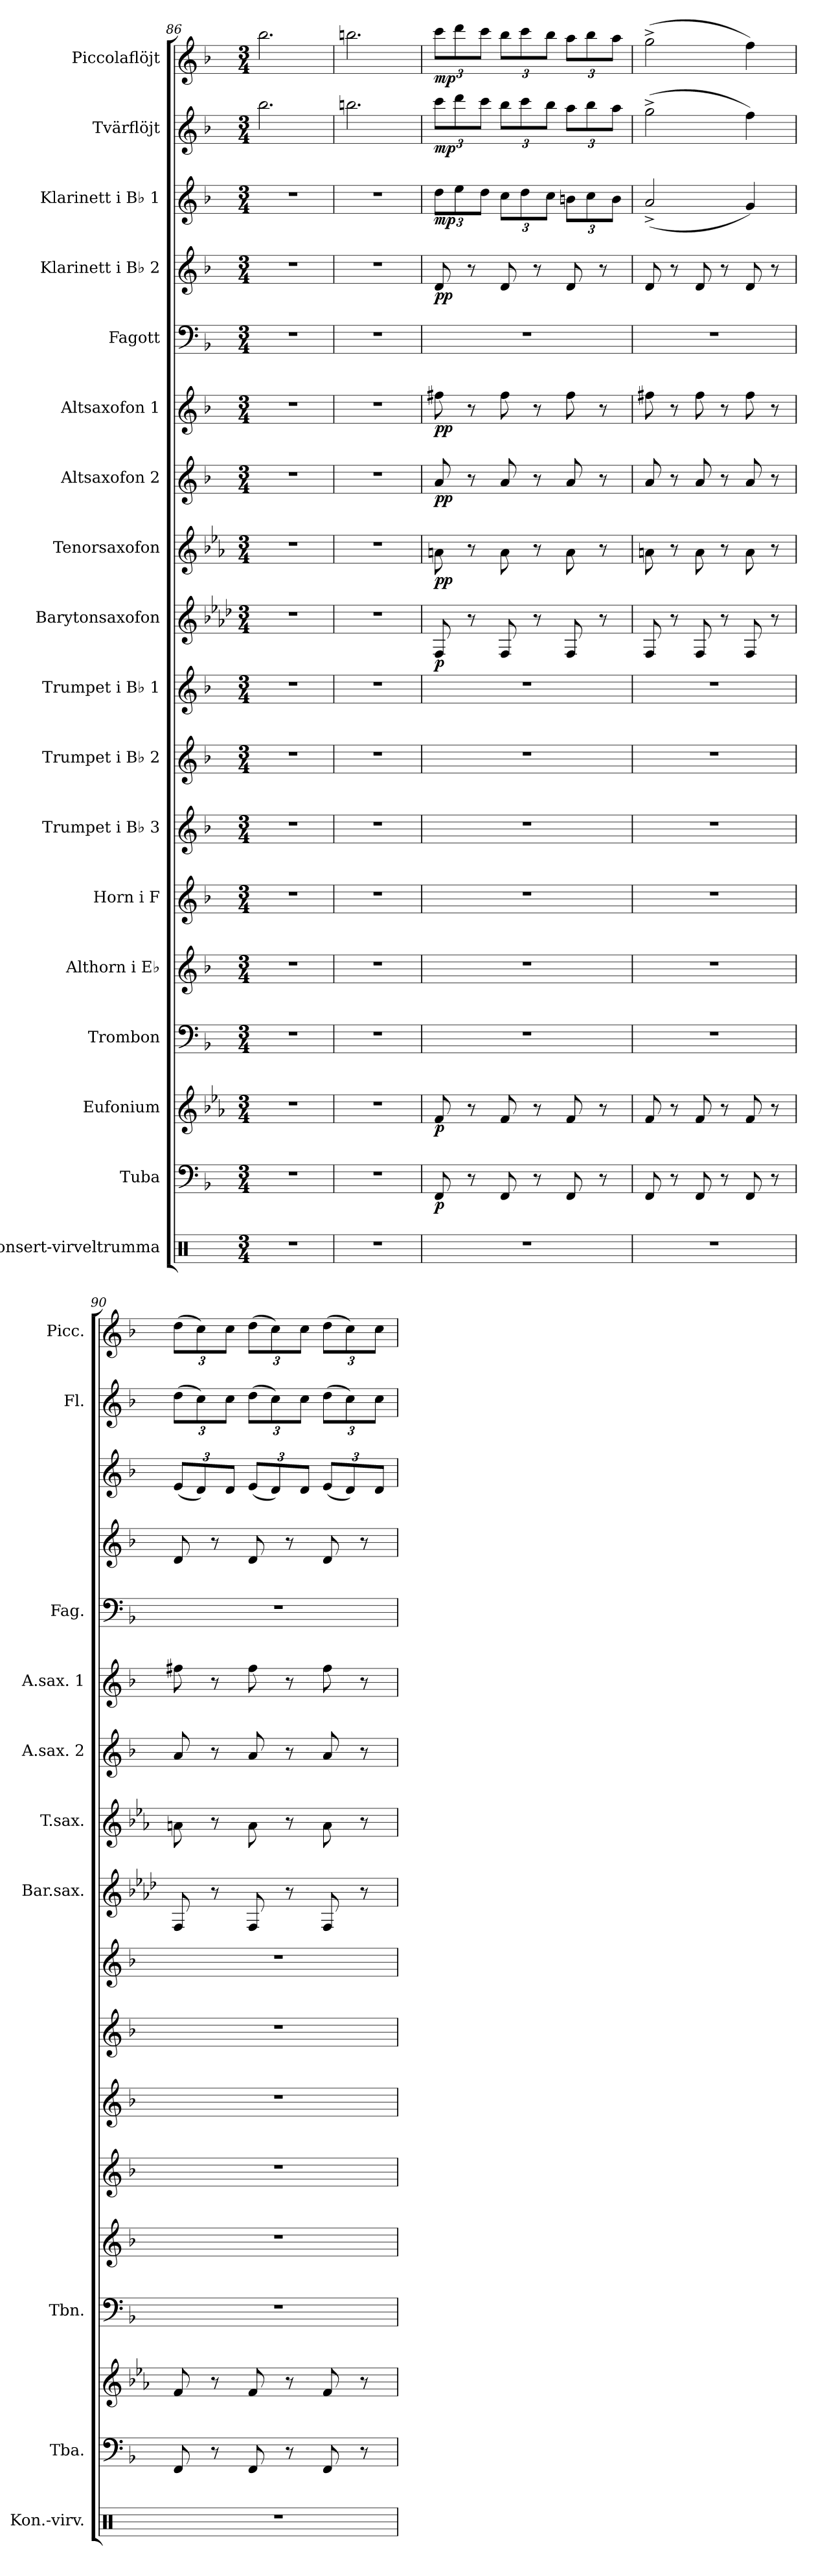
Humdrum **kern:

**kern	**kern	**dynam	**kern	**dynam	**kern	**kern	**kern	**kern	**kern	**kern	**kern	**dynam	**kern	**dynam	**kern	**dynam	**kern	**dynam	**kern	**kern	**dynam	**kern	**dynam	**kern	**dynam	**kern	**dynam
*part18	*part17	*part17	*part16	*part16	*part15	*part14	*part13	*part12	*part11	*part10	*part9	*part9	*part8	*part8	*part7	*part7	*part6	*part6	*part5	*part4	*part4	*part3	*part3	*part2	*part2	*part1	*part1
*staff18	*staff17	*staff17	*staff16	*staff16	*staff15	*staff14	*staff13	*staff12	*staff11	*staff10	*staff9	*staff9	*staff8	*staff8	*staff7	*staff7	*staff6	*staff6	*staff5	*staff4	*staff4	*staff3	*staff3	*staff2	*staff2	*staff1	*staff1
*I"Konsert-virveltrumma	*I"Tuba	*	*I"Eufonium	*	*I"Trombon	*I"Althorn i E♭	*I"Horn i F	*I"Trumpet i B♭ 3	*I"Trumpet i B♭ 2	*I"Trumpet i B♭ 1	*I"Barytonsaxofon	*	*I"Tenorsaxofon	*	*I"Altsaxofon 2	*	*I"Altsaxofon 1	*	*I"Fagott	*I"Klarinett i B♭ 2	*	*I"Klarinett i B♭ 1	*	*I"Tvärflöjt	*	*I"Piccolaflöjt	*
*I'Kon.-virv.	*I'Tba.	*	*	*	*I'Tbn.	*	*	*	*	*	*I'Bar.sax.	*	*I'T.sax.	*	*I'A.sax. 2	*	*I'A.sax. 1	*	*I'Fag.	*	*	*	*	*I'Fl.	*	*I'Picc.	*
*clefX	*clefF4	*	*clefG2	*	*clefF4	*clefG2	*clefG2	*clefG2	*clefG2	*clefG2	*clefG2	*	*clefG2	*	*clefG2	*	*clefG2	*	*clefF4	*clefG2	*	*clefG2	*	*clefG2	*	*clefG2	*
*	*	*	*ITrd8c14	*	*	*ITrd5c9	*ITrd4c7	*ITrd1c2	*ITrd1c2	*ITrd1c2	*ITrd12c21	*	*ITrd8c14	*	*ITrd5c9	*	*ITrd5c9	*	*	*ITrd1c2	*	*ITrd1c2	*	*	*	*ITrd-7c-12	*
*k[]	*k[b-]	*	*k[b-e-a-]	*	*k[b-]	*k[b-e-a-d-]	*k[b-e-]	*k[b-e-a-]	*k[b-e-a-]	*k[b-e-a-]	*k[b-e-a-d-]	*	*k[b-e-a-]	*	*k[b-e-a-d-]	*	*k[b-e-a-d-]	*	*k[b-]	*k[b-e-a-]	*	*k[b-e-a-]	*	*k[b-]	*	*k[b-]	*
*M3/4	*M3/4	*	*M3/4	*	*M3/4	*M3/4	*M3/4	*M3/4	*M3/4	*M3/4	*M3/4	*	*M3/4	*	*M3/4	*	*M3/4	*	*M3/4	*M3/4	*	*M3/4	*	*M3/4	*	*M3/4	*
=86	=86	=86	=86	=86	=86	=86	=86	=86	=86	=86	=86	=86	=86	=86	=86	=86	=86	=86	=86	=86	=86	=86	=86	=86	=86	=86	=86
2.r	2.r	.	2.r	.	2.r	2.r	2.r	2.r	2.r	2.r	2.r	.	2.r	.	2.r	.	2.r	.	2.r	2.r	.	2.r	.	2.bb-\	.	2.bbb-\	.
=87	=87	=87	=87	=87	=87	=87	=87	=87	=87	=87	=87	=87	=87	=87	=87	=87	=87	=87	=87	=87	=87	=87	=87	=87	=87	=87	=87
2.r	2.r	.	2.r	.	2.r	2.r	2.r	2.r	2.r	2.r	2.r	.	2.r	.	2.r	.	2.r	.	2.r	2.r	.	2.r	.	2.bbn\	.	2.bbbn\	.
=88	=88	=88	=88	=88	=88	=88	=88	=88	=88	=88	=88	=88	=88	=88	=88	=88	=88	=88	=88	=88	=88	=88	=88	=88	=88	=88	=88
*	*	*	*	*	*	*	*	*	*	*	*	*	*	*	*	*	*	*	*	*	*	*Xbrackettup	*	*Xbrackettup	*	*Xbrackettup	*
!	!	!LO:DY:b	!	!LO:DY:b	!	!	!	!	!	!	!	!LO:DY:b	!	!LO:DY:b	!	!	!	!	!	!	!	!	!	!	!	!	!
!	!	!	!	!	!	!	!	!	!	!	!	!	!	!LO:DY:n=1:b	!	!LO:DY:b	!	!	!	!	!	!	!	!	!	!	!
!	!	!	!	!	!	!	!	!	!	!	!	!	!	!	!	!LO:DY:n=1:b	!	!LO:DY:b	!	!	!	!	!	!	!	!	!
!	!	!	!	!	!	!	!	!	!	!	!	!	!	!	!	!	!	!LO:DY:n=1:b	!	!	!LO:DY:b	!	!	!	!	!	!
!	!	!	!	!	!	!	!	!	!	!	!	!	!	!	!	!	!	!	!	!	!LO:DY:n=1:b	!	!LO:DY:b	!	!LO:DY:b	!	!LO:DY:b
2.r	8FF/	p	8F/	p	2.r	2.r	2.r	2.r	2.r	2.r	8FF/	p	8An\	p p	8c/	p p	8an\	p p	2.r	8c/	p p	12cc\L	mp	12ccc\L	mp	12cccc\L	mp
.	.	.	.	.	.	.	.	.	.	.	.	.	.	.	.	.	.	.	.	.	.	12dd\	.	12ddd\	.	12dddd\	.
.	8r	.	8r	.	.	.	.	.	.	.	8r	.	8r	.	8r	.	8r	.	.	8r	.	.	.	.	.	.	.
.	.	.	.	.	.	.	.	.	.	.	.	.	.	.	.	.	.	.	.	.	.	12cc\J	.	12ccc\J	.	12cccc\J	.
.	8FF/	.	8F/	.	.	.	.	.	.	.	8FF/	.	8A\	.	8c/	.	8a\	.	.	8c/	.	12b-\L	.	12bb-\L	.	12bbb-\L	.
.	.	.	.	.	.	.	.	.	.	.	.	.	.	.	.	.	.	.	.	.	.	12cc\	.	12ccc\	.	12cccc\	.
.	8r	.	8r	.	.	.	.	.	.	.	8r	.	8r	.	8r	.	8r	.	.	8r	.	.	.	.	.	.	.
.	.	.	.	.	.	.	.	.	.	.	.	.	.	.	.	.	.	.	.	.	.	12b-\J	.	12bb-\J	.	12bbb-\J	.
.	8FF/	.	8F/	.	.	.	.	.	.	.	8FF/	.	8A\	.	8c/	.	8a\	.	.	8c/	.	12an\L	.	12aa\L	.	12aaa\L	.
.	.	.	.	.	.	.	.	.	.	.	.	.	.	.	.	.	.	.	.	.	.	12b-\	.	12bb-\	.	12bbb-\	.
.	8r	.	8r	.	.	.	.	.	.	.	8r	.	8r	.	8r	.	8r	.	.	8r	.	.	.	.	.	.	.
.	.	.	.	.	.	.	.	.	.	.	.	.	.	.	.	.	.	.	.	.	.	12a\J	.	12aa\J	.	12aaa\J	.
=89	=89	=89	=89	=89	=89	=89	=89	=89	=89	=89	=89	=89	=89	=89	=89	=89	=89	=89	=89	=89	=89	=89	=89	=89	=89	=89	=89
2.r	8FF/	.	8F/	.	2.r	2.r	2.r	2.r	2.r	2.r	8FF/	.	8An\	.	8c/	.	8an\	.	2.r	8c/	.	(<2g^/	.	(>2gg^\	.	(>2ggg^\	.
.	8r	.	8r	.	.	.	.	.	.	.	8r	.	8r	.	8r	.	8r	.	.	8r	.	.	.	.	.	.	.
.	8FF/	.	8F/	.	.	.	.	.	.	.	8FF/	.	8A\	.	8c/	.	8a\	.	.	8c/	.	.	.	.	.	.	.
.	8r	.	8r	.	.	.	.	.	.	.	8r	.	8r	.	8r	.	8r	.	.	8r	.	.	.	.	.	.	.
.	8FF/	.	8F/	.	.	.	.	.	.	.	8FF/	.	8A\	.	8c/	.	8a\	.	.	8c/	.	4f/)	.	4ff\)	.	4fff\)	.
.	8r	.	8r	.	.	.	.	.	.	.	8r	.	8r	.	8r	.	8r	.	.	8r	.	.	.	.	.	.	.
=90	=90	=90	=90	=90	=90	=90	=90	=90	=90	=90	=90	=90	=90	=90	=90	=90	=90	=90	=90	=90	=90	=90	=90	=90	=90	=90	=90
2.r	8FF/	.	8F/	.	2.r	2.r	2.r	2.r	2.r	2.r	8FF/	.	8An\	.	8c/	.	8an\	.	2.r	8c/	.	(<12d/L	.	(>12dd\L	.	(>12ddd\L	.
.	.	.	.	.	.	.	.	.	.	.	.	.	.	.	.	.	.	.	.	.	.	12c/)	.	12cc\)	.	12ccc\)	.
.	8r	.	8r	.	.	.	.	.	.	.	8r	.	8r	.	8r	.	8r	.	.	8r	.	.	.	.	.	.	.
.	.	.	.	.	.	.	.	.	.	.	.	.	.	.	.	.	.	.	.	.	.	12c/J	.	12cc\J	.	12ccc\J	.
.	8FF/	.	8F/	.	.	.	.	.	.	.	8FF/	.	8A\	.	8c/	.	8a\	.	.	8c/	.	(<12d/L	.	(>12dd\L	.	(>12ddd\L	.
.	.	.	.	.	.	.	.	.	.	.	.	.	.	.	.	.	.	.	.	.	.	12c/)	.	12cc\)	.	12ccc\)	.
.	8r	.	8r	.	.	.	.	.	.	.	8r	.	8r	.	8r	.	8r	.	.	8r	.	.	.	.	.	.	.
.	.	.	.	.	.	.	.	.	.	.	.	.	.	.	.	.	.	.	.	.	.	12c/J	.	12cc\J	.	12ccc\J	.
.	8FF/	.	8F/	.	.	.	.	.	.	.	8FF/	.	8A\	.	8c/	.	8a\	.	.	8c/	.	(<12d/L	.	(>12dd\L	.	(>12ddd\L	.
.	.	.	.	.	.	.	.	.	.	.	.	.	.	.	.	.	.	.	.	.	.	12c/)	.	12cc\)	.	12ccc\)	.
.	8r	.	8r	.	.	.	.	.	.	.	8r	.	8r	.	8r	.	8r	.	.	8r	.	.	.	.	.	.	.
.	.	.	.	.	.	.	.	.	.	.	.	.	.	.	.	.	.	.	.	.	.	12c/J	.	12cc\J	.	12ccc\J	.
=	=	=	=	=	=	=	=	=	=	=	=	=	=	=	=	=	=	=	=	=	=	=	=	=	=	=	=
*-	*-	*-	*-	*-	*-	*-	*-	*-	*-	*-	*-	*-	*-	*-	*-	*-	*-	*-	*-	*-	*-	*-	*-	*-	*-	*-	*-
